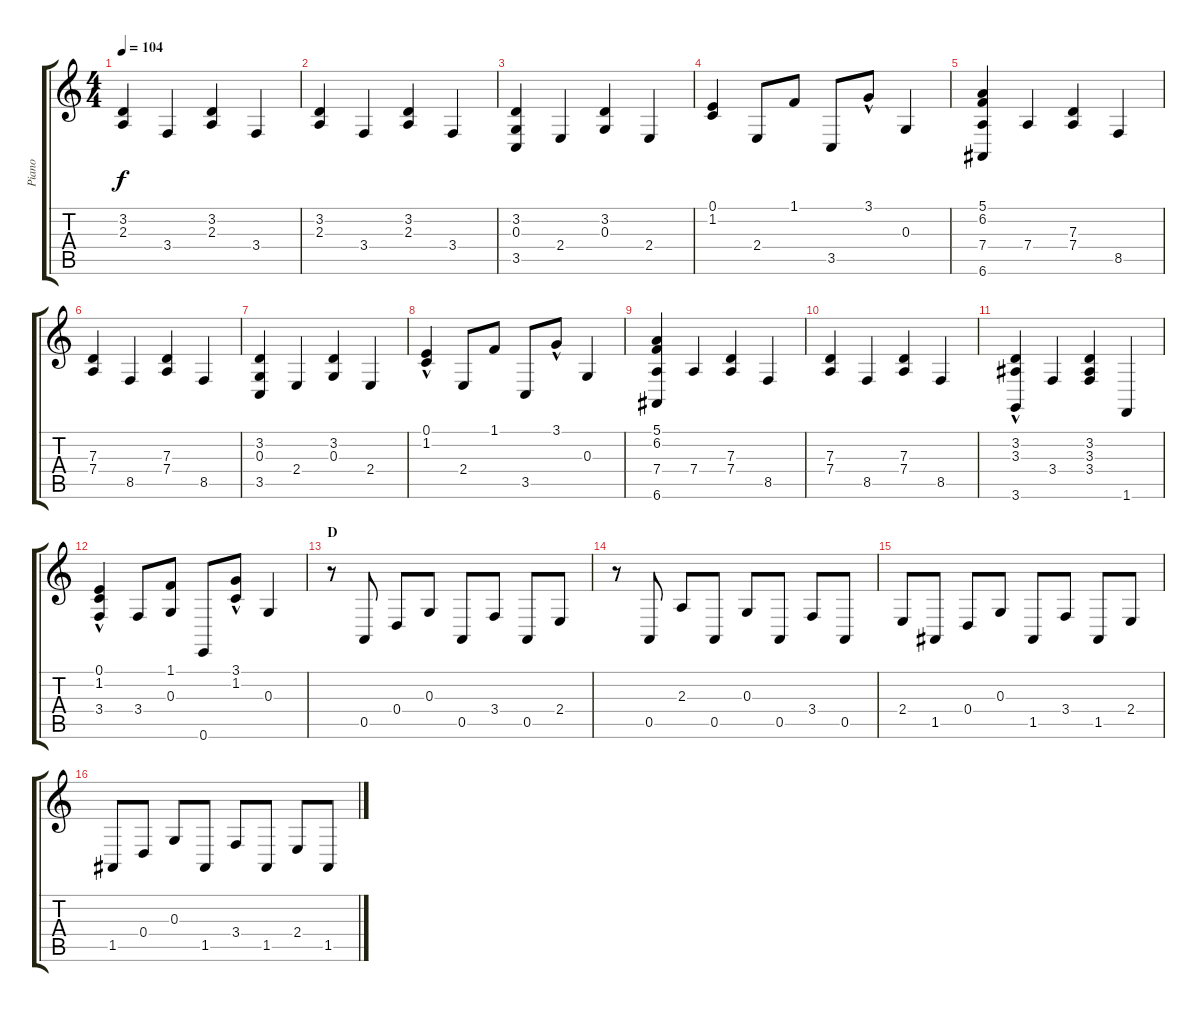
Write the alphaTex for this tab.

\track ("Piano" "Piano") {instrument acousticgrandpiano}
\staff {score tabs}
\tuning (E4 B3 G3 D3 A2 E2) {hide}
\ts (4 4)
\tempo 104
\clef g2
\ks c
(3.2 2.3).4{dy f} 3.4.4 (3.2 2.3).4 3.4.4 |
(3.2 2.3).4 3.4.4 (3.2 2.3).4 3.4.4 |
(3.2 0.3 3.5).4 2.4.4 (3.2 0.3).4 2.4.4 |
(0.1 1.2).4 2.4.8 1.1.8 3.5.8 3.1{hac}.8 0.3.4 |
(5.1 6.2 7.4 6.6).4 7.4.4 (7.3 7.4).4 8.5.4 |
(7.3 7.4).4 8.5.4 (7.3 7.4).4 8.5.4 |
(3.2 0.3 3.5).4 2.4.4 (3.2 0.3).4 2.4.4 |
(0.1{hac} 1.2{hac}).4 2.4.8 1.1.8 3.5.8 3.1{hac}.8 0.3.4 |
(5.1 6.2 7.4 6.6).4 7.4.4 (7.3 7.4).4 8.5.4 |
(7.3 7.4).4 8.5.4 (7.3 7.4).4 8.5.4 |
(3.2 3.3 3.6{hac}).4 3.4.4 (3.2 3.3 3.4).4 1.6.4 |
(0.1{hac} 1.2{hac} 3.4).4 3.4.8 (1.1 0.3).8 0.6.8 (3.1{hac} 1.2{hac}).8 0.3.4 |
\section ("" "D")
r.8 0.5.8 0.4.8 0.3.8 0.5.8 3.4.8 0.5.8 2.4.8 |
r.8 0.5.8 2.3.8 0.5.8 0.3.8 0.5.8 3.4.8 0.5.8 |
2.4.8 1.5.8 0.4.8 0.3.8 1.5.8 3.4.8 1.5.8 2.4.8 |
1.5.8 0.4.8 0.3.8 1.5.8 3.4.8 1.5.8 2.4.8 1.5.8
